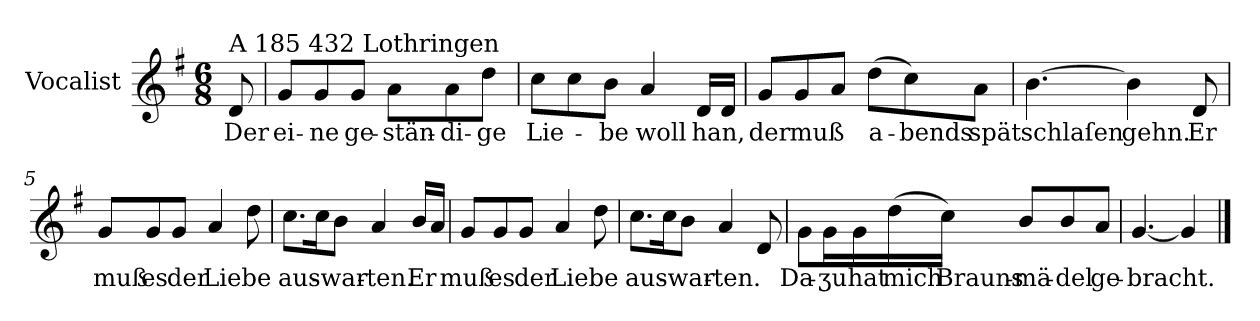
**kern	**text
*part1	*part1
*staff1	*staff1
*I"Vocalist	*
*k[f#]	*
*G:	*
*M6/8	*
=	=
!LO:TX:a:t=A 185 432 Lothringen	!
8d	Der
=1	=1
8gL	ei-
8g	-ne
8gJ	ge-
8aL	-stän-
8a	-di-
8ddJ	-ge
=2	=2
8ccL	Lie-
8cc	.
8bJ	-be
4a	woll
16dLL	han,
16dJJ	.
=3	=3
8gL	der
8g	muß
8aJ	.
(8ddL	a-
8cc)	-bends
8aJ	spät
=4	=4
[4.b	schlaſen
4b]	gehn.
8d	Er
=5	=5
8gL	muß
8g	es
8gJ	der
4a	Liebe
8dd	.
=6	=6
8.ccL	aus-
16ccK	.
8bJ	-war-
4a	-ten.
16bLL	Er
16aJJ	.
=7	=7
8gL	muß
8g	es
8gJ	der
4a	Liebe
8dd	.
=8	=8
8.ccL	aus-
16ccK	.
8bJ	-war-
4a	-ten.
8d	.
=9	=9
8gL	Da-
16gL	-ʒu
16g	hat
(16dd	mich
16ccJJ)	Brauns-
8bL	-mä-
8b	-del
8aJ	ge-
=10	=10
[4.g	-bracht.
4g]	.
==	==
*-	*-
